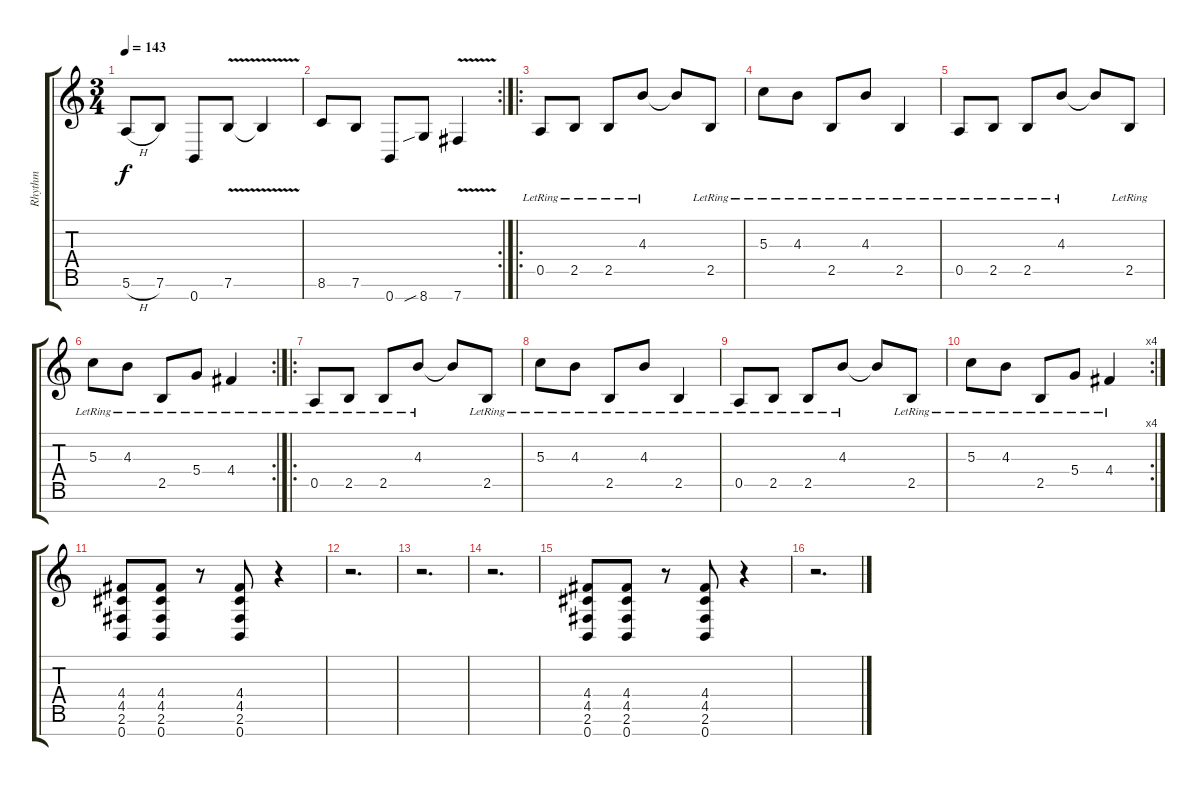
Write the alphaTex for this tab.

\track ("Rhythm" "Rhythm") {instrument distortionguitar}
\staff {score tabs}
\tuning (E4 B3 G3 D3 A2 E2 B1) {hide}
\ts (3 4)
\tempo 143
\clef g2
\ks c
5.6{h}.8{dy f} 7.6.8 0.7.8 7.6{v}.8 7.6{t}.4 |
\rc 2
8.6.8 7.6.8 0.7.8 8.7{sib}.8 7.7{v}.4 |
\ro
0.5{lr}.8{instrument electricguitarclean} 2.5{lr}.8 2.5{lr}.8 4.3{lr}.8 4.3{t}.8 2.5{lr}.8 |
5.3{lr}.8 4.3{lr}.8 2.5{lr}.8 4.3{lr}.8 2.5{lr}.4 |
0.5{lr}.8 2.5{lr}.8 2.5{lr}.8 4.3{lr}.8 4.3{t}.8 2.5{lr}.8 |
\rc 2
5.3{lr}.8 4.3{lr}.8 2.5{lr}.8 5.4{lr}.8 4.4{lr}.4 |
\ro
0.5{lr}.8{instrument electricguitarclean} 2.5{lr}.8 2.5{lr}.8 4.3{lr}.8 4.3{t}.8 2.5{lr}.8 |
5.3{lr}.8 4.3{lr}.8 2.5{lr}.8 4.3{lr}.8 2.5{lr}.4 |
0.5{lr}.8 2.5{lr}.8 2.5{lr}.8 4.3{lr}.8 4.3{t}.8 2.5{lr}.8 |
\rc 4
5.3{lr}.8 4.3{lr}.8 2.5{lr}.8 5.4{lr}.8 4.4{lr}.4 |
(4.4 4.5 2.6 0.7).8{instrument distortionguitar} (4.4 4.5 2.6 0.7).8 r.8 (4.4 4.5 2.6 0.7).8 r.4 |
r.2{d} |
r.2{d} |
r.2{d} |
(4.4 4.5 2.6 0.7).8 (4.4 4.5 2.6 0.7).8 r.8 (4.4 4.5 2.6 0.7).8 r.4 |
r.2{d}
